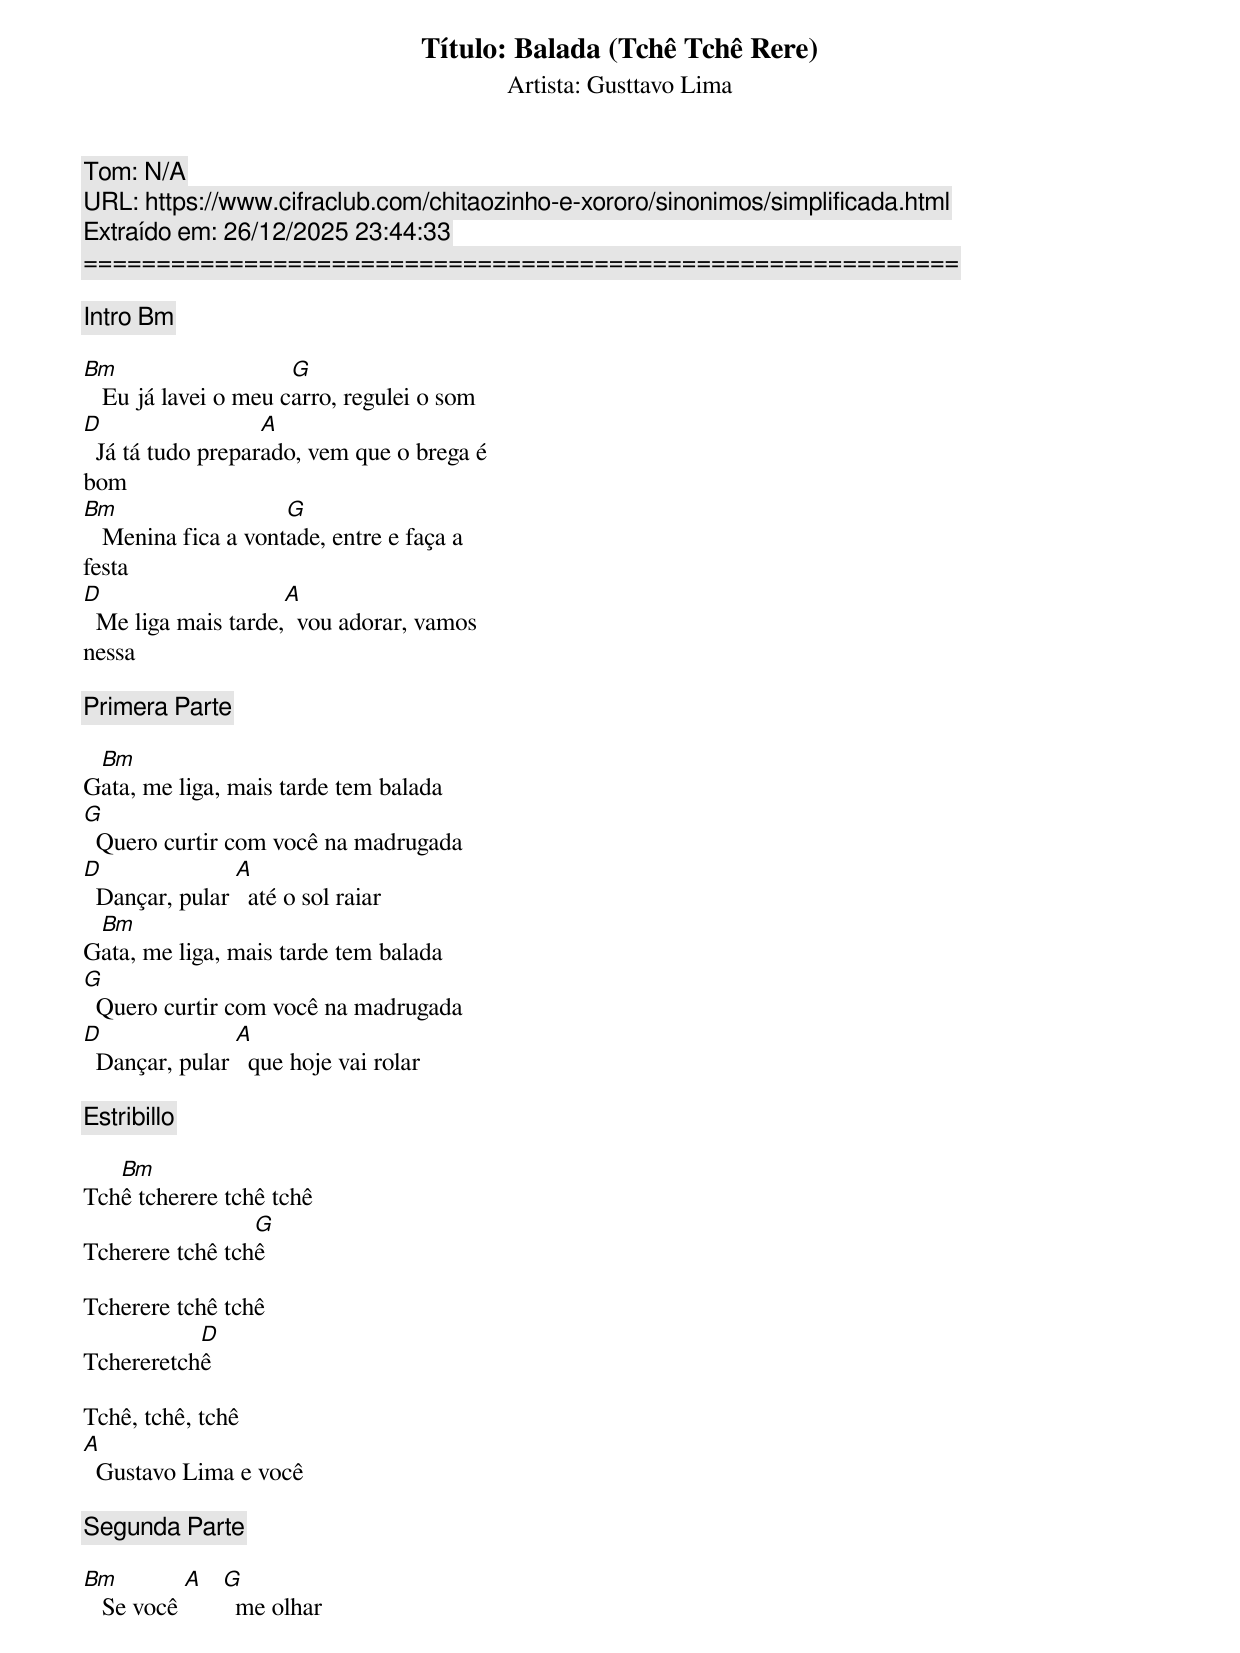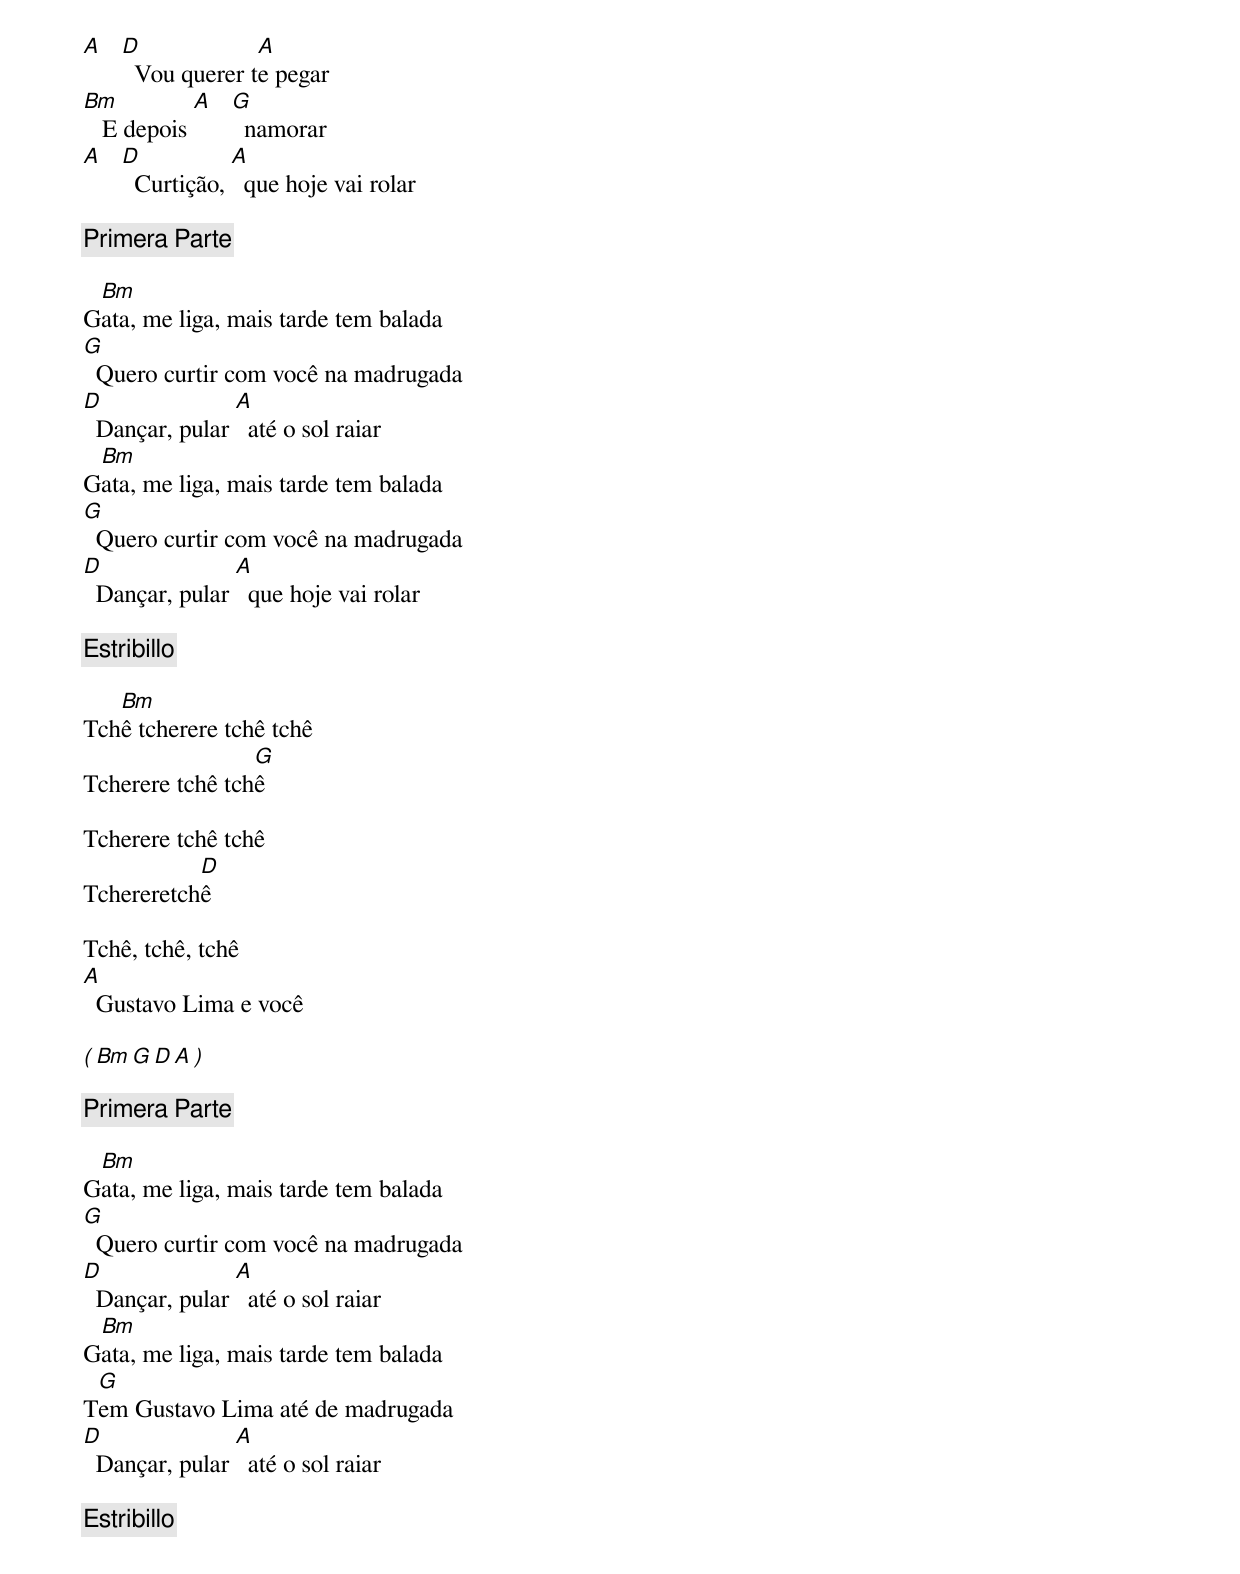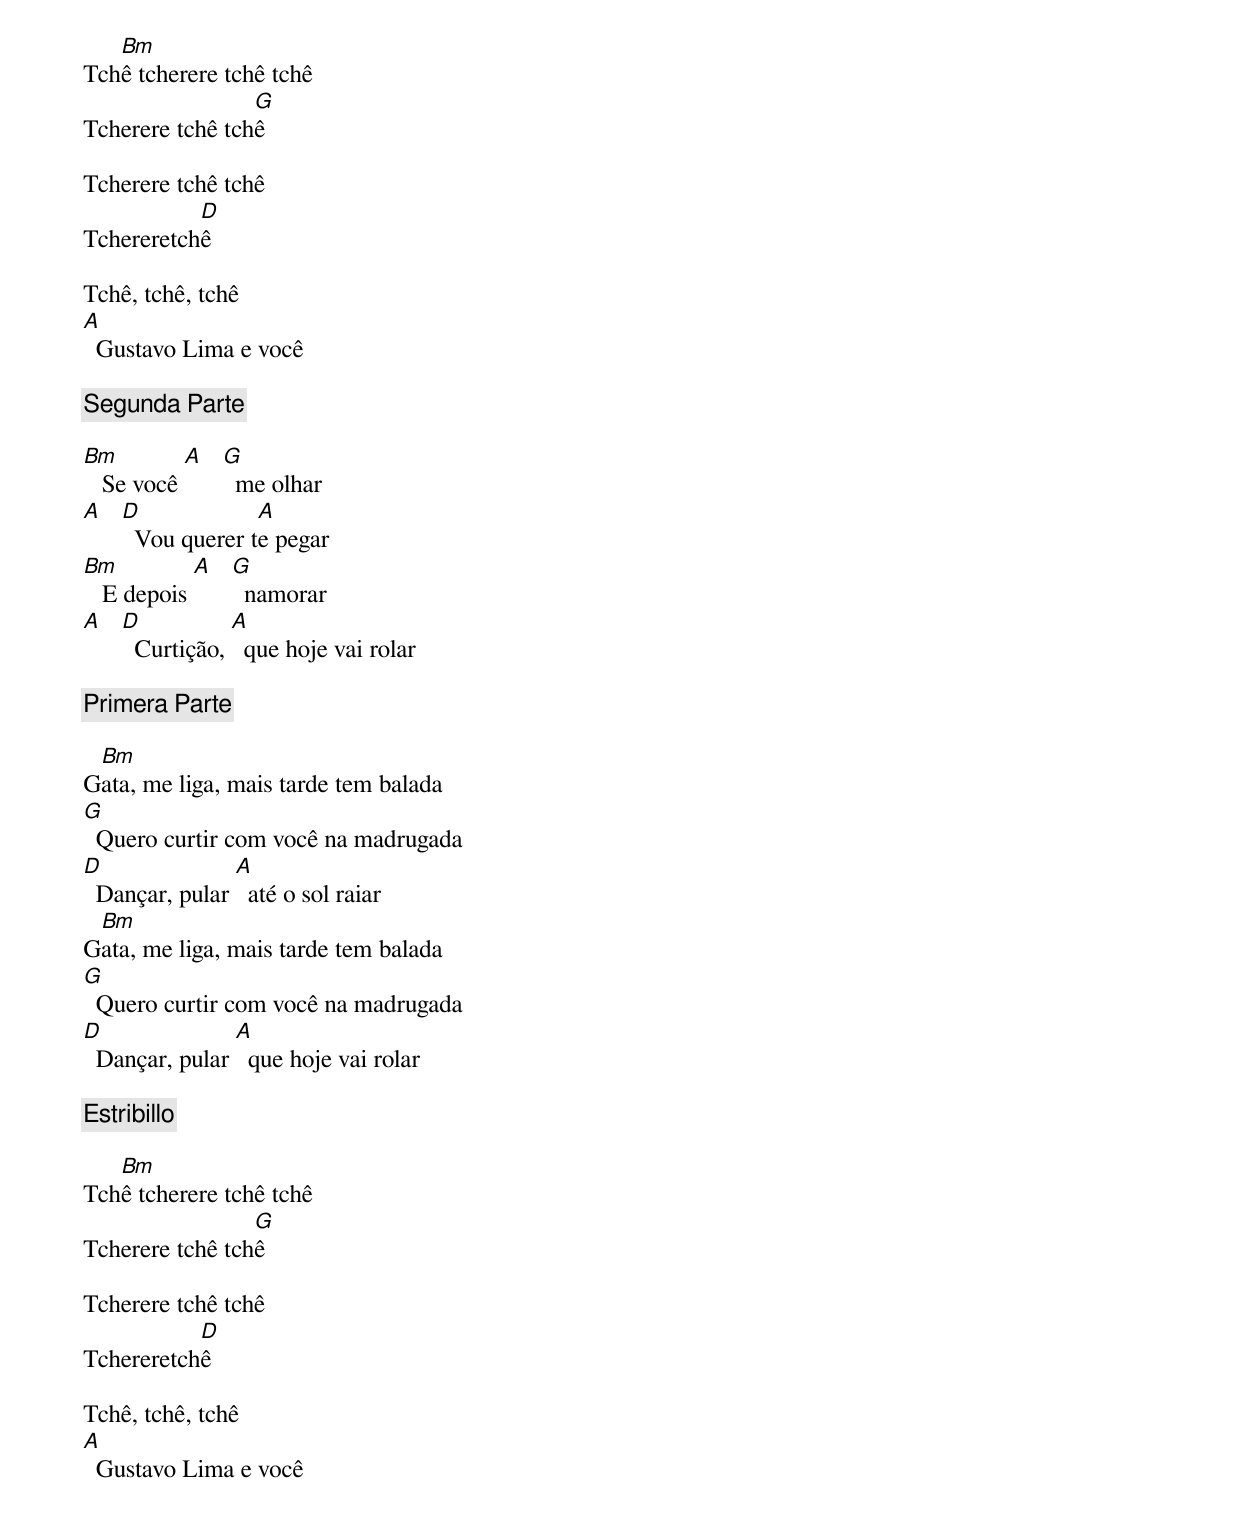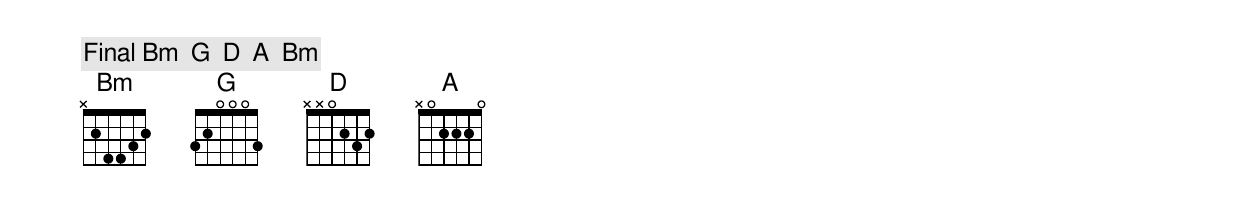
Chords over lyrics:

Título: Balada (Tchê Tchê Rere)
Artista: Gusttavo Lima
Tom: N/A
URL: https://www.cifraclub.com/chitaozinho-e-xororo/sinonimos/simplificada.html
Extraído em: 26/12/2025 23:44:33
============================================================

[Intro] Bm

Bm                    G
   Eu já lavei o meu carro, regulei o som
D                  A
  Já tá tudo preparado, vem que o brega é
bom
Bm                   G
   Menina fica a vontade, entre e faça a
festa
D                    A
  Me liga mais tarde,  vou adorar, vamos
nessa

[Primera Parte]

 Bm
Gata, me liga, mais tarde tem balada
G
  Quero curtir com você na madrugada
D               A
  Dançar, pular   até o sol raiar
 Bm
Gata, me liga, mais tarde tem balada
G
  Quero curtir com você na madrugada
D               A
  Dançar, pular   que hoje vai rolar

[Estribillo]

   Bm
Tchê tcherere tchê tchê
                 G
Tcherere tchê tchê

Tcherere tchê tchê
           D
Tchereretchê

Tchê, tchê, tchê
A
  Gustavo Lima e você

[Segunda Parte]

Bm         A  G
   Se você      me olhar
A  D             A
     Vou querer te pegar
Bm          A  G
   E depois      namorar
A  D           A
     Curtição,   que hoje vai rolar

[Primera Parte]

 Bm
Gata, me liga, mais tarde tem balada
G
  Quero curtir com você na madrugada
D               A
  Dançar, pular   até o sol raiar
 Bm
Gata, me liga, mais tarde tem balada
G
  Quero curtir com você na madrugada
D               A
  Dançar, pular   que hoje vai rolar

[Estribillo]

   Bm
Tchê tcherere tchê tchê
                 G
Tcherere tchê tchê

Tcherere tchê tchê
           D
Tchereretchê

Tchê, tchê, tchê
A
  Gustavo Lima e você

( Bm  G  D  A )

[Primera Parte]

 Bm
Gata, me liga, mais tarde tem balada
G
  Quero curtir com você na madrugada
D               A
  Dançar, pular   até o sol raiar
 Bm
Gata, me liga, mais tarde tem balada
 G
Tem Gustavo Lima até de madrugada
D               A
  Dançar, pular   até o sol raiar

[Estribillo]

   Bm
Tchê tcherere tchê tchê
                 G
Tcherere tchê tchê

Tcherere tchê tchê
           D
Tchereretchê

Tchê, tchê, tchê
A
  Gustavo Lima e você

[Segunda Parte]

Bm         A  G
   Se você      me olhar
A  D             A
     Vou querer te pegar
Bm          A  G
   E depois      namorar
A  D           A
     Curtição,   que hoje vai rolar

[Primera Parte]

 Bm
Gata, me liga, mais tarde tem balada
G
  Quero curtir com você na madrugada
D               A
  Dançar, pular   até o sol raiar
 Bm
Gata, me liga, mais tarde tem balada
G
  Quero curtir com você na madrugada
D               A
  Dançar, pular   que hoje vai rolar

[Estribillo]

   Bm
Tchê tcherere tchê tchê
                 G
Tcherere tchê tchê

Tcherere tchê tchê
           D
Tchereretchê

Tchê, tchê, tchê
A
  Gustavo Lima e você

[Final] Bm  G  D  A  Bm
